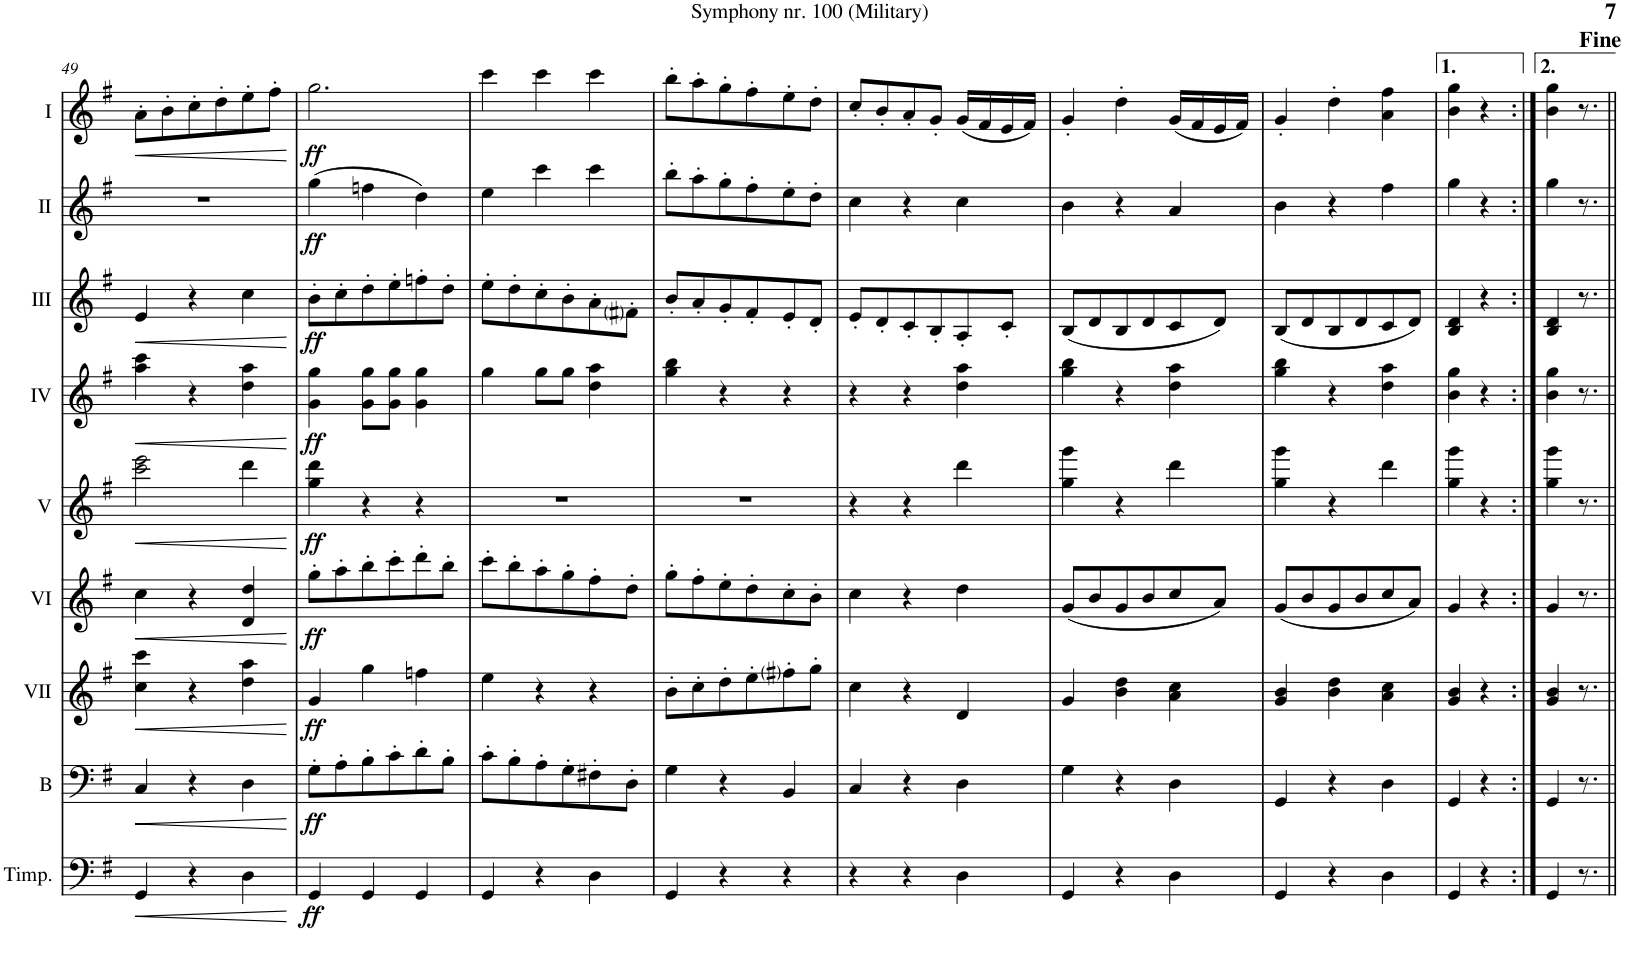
**kern	**dynam	**kern	**dynam	**kern	**dynam	**kern	**dynam	**kern	**dynam	**kern	**dynam	**kern	**dynam	**kern	**dynam	**kern	**dynam
*part9	*part9	*part8	*part8	*part7	*part7	*part6	*part6	*part5	*part5	*part4	*part4	*part3	*part3	*part2	*part2	*part1	*part1
*staff9	*staff9	*staff8	*staff8	*staff7	*staff7	*staff6	*staff6	*staff5	*staff5	*staff4	*staff4	*staff3	*staff3	*staff2	*staff2	*staff1	*staff1
*I"Timpani (in G D)	*	*I"Bass	*	*I"Acc. 7	*	*I"Acc. 6	*	*I"Acc. 5	*	*I"Acc. 4	*	*I"Acc. 3	*	*I"Acc. 2	*	*I"Acc. 1	*
*I'Timp.	*	*I'B	*	*	*	*	*	*	*	*	*	*	*	*	*	*	*
!!LO:PB:g=z
*clefF4	*	*clefF4	*	*clefG2	*	*clefG2	*	*clefG2	*	*clefG2	*	*clefG2	*	*clefG2	*	*clefG2	*
*	*	*Trd7c12	*	*Trd7c12	*	*Trd7c12	*	*Trd7c12	*	*Trd7c12	*	*	*	*	*	*	*
*k[f#]	*	*k[f#]	*	*k[f#]	*	*k[f#]	*	*k[f#]	*	*k[f#]	*	*k[f#]	*	*k[f#]	*	*k[f#]	*
*M3/4	*	*M3/4	*	*M3/4	*	*M3/4	*	*M3/4	*	*M3/4	*	*M3/4	*	*M3/4	*	*M3/4	*
=49	=49	=49	=49	=49	=49	=49	=49	=49	=49	=49	=49	=49	=49	=49	=49	=49	=49
!	!LO:HP:b	!	!LO:HP:b	!	!LO:HP:b	!	!LO:HP:b	!	!LO:HP:b	!	!LO:HP:b	!	!LO:HP:b	!	!	!	!LO:HP:b
4GG/	<	4C/	<	4cc\ 4ccc\	<	4cc\	<	2ccc\ 2eee\	<	4aa\ 4ccc\	<	4e/	<	2.r	.	8a'\L	<
.	.	.	.	.	.	.	.	.	.	.	.	.	.	.	.	8b'\	.
4r	.	4r	.	4r	.	4r	.	.	.	4r	.	4r	.	.	.	8cc'\	.
.	.	.	.	.	.	.	.	.	.	.	.	.	.	.	.	8dd'\	.
4D\	.	4D\	.	4dd\ 4aa\	.	4d/ 4dd/	.	4ddd\	.	4dd\ 4aa\	.	4cc\	.	.	.	8ee'\	.
.	.	.	.	.	.	.	.	.	.	.	.	.	.	.	.	8ff#'\J	.
.	[	.	[	.	[	.	[	.	[	.	[	.	[	.	.	.	[
=50	=50	=50	=50	=50	=50	=50	=50	=50	=50	=50	=50	=50	=50	=50	=50	=50	=50
!	!LO:DY:b	!	!LO:DY:b	!	!LO:DY:b	!	!LO:DY:b	!	!LO:DY:b	!	!LO:DY:b	!	!LO:DY:b	!	!LO:DY:b	!	!LO:DY:b
4GG/	ff	8G'\L	ff	4g/	ff	8gg'\L	ff	4gg\ 4ddd\	ff	4g\ 4gg\	ff	8b'\L	ff	(4gg\	ff	2.gg\	ff
.	.	8A'\	.	.	.	8aa'\	.	.	.	.	.	8cc'\	.	.	.	.	.
4GG/	.	8B'\	.	4gg\	.	8bb'\	.	4r	.	8g\ 8gg\L	.	8dd'\	.	4ffn\	.	.	.
.	.	8c'\	.	.	.	8ccc'\	.	.	.	8g\ 8gg\J	.	8ee'\	.	.	.	.	.
4GG/	.	8d'\	.	4ffn\	.	8ddd'\	.	4r	.	4g\ 4gg\	.	8ffn'\	.	4dd\)	.	.	.
.	.	8B'\J	.	.	.	8bb'\J	.	.	.	.	.	8dd'\J	.	.	.	.	.
=51	=51	=51	=51	=51	=51	=51	=51	=51	=51	=51	=51	=51	=51	=51	=51	=51	=51
4GG/	.	8c'\L	.	4ee\	.	8ccc'\L	.	2.r	.	4gg\	.	8ee'\L	.	4ee\	.	4ccc\	.
.	.	8B'\	.	.	.	8bb'\	.	.	.	.	.	8dd'\	.	.	.	.	.
4r	.	8A'\	.	4r	.	8aa'\	.	.	.	8gg\L	.	8cc'\	.	4ccc\	.	4ccc\	.
.	.	8G'\	.	.	.	8gg'\	.	.	.	8gg\J	.	8b'\	.	.	.	.	.
4D\	.	8F#X'\	.	4r	.	8ff#'\	.	.	.	4dd\ 4aa\	.	8a'\	.	4ccc\	.	4ccc\	.
.	.	8D'\J	.	.	.	8dd'\J	.	.	.	.	.	8f#i'\J	.	.	.	.	.
=52	=52	=52	=52	=52	=52	=52	=52	=52	=52	=52	=52	=52	=52	=52	=52	=52	=52
4GG/	.	4G\	.	8b'\L	.	8gg'\L	.	2.r	.	4gg\ 4bb\	.	8b'/L	.	8bb'\L	.	8bb'\L	.
.	.	.	.	8cc'\	.	8ff#'\	.	.	.	.	.	8a'/	.	8aa'\	.	8aa'\	.
4r	.	4r	.	8dd'\	.	8ee'\	.	.	.	4r	.	8g'/	.	8gg'\	.	8gg'\	.
.	.	.	.	8ee'\	.	8dd'\	.	.	.	.	.	8f#'/	.	8ff#'\	.	8ff#'\	.
4r	.	4BB/	.	8ff#i'\	.	8cc'\	.	.	.	4r	.	8e'/	.	8ee'\	.	8ee'\	.
.	.	.	.	8gg'\J	.	8b'\J	.	.	.	.	.	8d'/J	.	8dd'\J	.	8dd'\J	.
=53	=53	=53	=53	=53	=53	=53	=53	=53	=53	=53	=53	=53	=53	=53	=53	=53	=53
4r	.	4C/	.	4cc\	.	4cc\	.	4r	.	4r	.	8e'/L	.	4cc\	.	8cc'/L	.
.	.	.	.	.	.	.	.	.	.	.	.	8d'/	.	.	.	8b'/	.
4r	.	4r	.	4r	.	4r	.	4r	.	4r	.	8c'/	.	4r	.	8a'/	.
.	.	.	.	.	.	.	.	.	.	.	.	8B'/	.	.	.	8g'/J	.
4D\	.	4D\	.	4d/	.	4dd\	.	4ddd\	.	4dd\ 4aa\	.	8A'/	.	4cc\	.	(16g/LL	.
.	.	.	.	.	.	.	.	.	.	.	.	.	.	.	.	16f#/	.
.	.	.	.	.	.	.	.	.	.	.	.	8c'/J	.	.	.	16e/	.
.	.	.	.	.	.	.	.	.	.	.	.	.	.	.	.	16f#/JJ)	.
=54	=54	=54	=54	=54	=54	=54	=54	=54	=54	=54	=54	=54	=54	=54	=54	=54	=54
4GG/	.	4G\	.	4g/	.	(8g/L	.	4gg\ 4ggg\	.	4gg\ 4bb\	.	(8B/L	.	4b\	.	4g'/	.
.	.	.	.	.	.	8b/	.	.	.	.	.	8d/	.	.	.	.	.
4r	.	4r	.	4b\ 4dd\	.	8g/	.	4r	.	4r	.	8B/	.	4r	.	4dd'\	.
.	.	.	.	.	.	8b/	.	.	.	.	.	8d/	.	.	.	.	.
4D\	.	4D\	.	4a\ 4cc\	.	8cc/	.	4ddd\	.	4dd\ 4aa\	.	8c/	.	4a/	.	(16g/LL	.
.	.	.	.	.	.	.	.	.	.	.	.	.	.	.	.	16f#/	.
.	.	.	.	.	.	8a/J)	.	.	.	.	.	8d/J)	.	.	.	16e/	.
.	.	.	.	.	.	.	.	.	.	.	.	.	.	.	.	16f#/JJ)	.
=55	=55	=55	=55	=55	=55	=55	=55	=55	=55	=55	=55	=55	=55	=55	=55	=55	=55
4GG/	.	4GG/	.	4g/ 4b/	.	(8g/L	.	4gg\ 4ggg\	.	4gg\ 4bb\	.	(8B/L	.	4b\	.	4g'/	.
.	.	.	.	.	.	8b/	.	.	.	.	.	8d/	.	.	.	.	.
4r	.	4r	.	4b\ 4dd\	.	8g/	.	4r	.	4r	.	8B/	.	4r	.	4dd'\	.
.	.	.	.	.	.	8b/	.	.	.	.	.	8d/	.	.	.	.	.
4D\	.	4D\	.	4a\ 4cc\	.	8cc/	.	4ddd\	.	4dd\ 4aa\	.	8c/	.	4ff#\	.	4a\ 4ff#\	.
.	.	.	.	.	.	8a/J)	.	.	.	.	.	8d/J)	.	.	.	.	.
=56	=56	=56	=56	=56	=56	=56	=56	=56	=56	=56	=56	=56	=56	=56	=56	=56	=56
4GG/	.	4GG/	.	4g/ 4b/	.	4g/	.	4gg\ 4ggg\	.	4b\ 4gg\	.	4B/ 4d/	.	4gg\	.	4b\ 4gg\	.
4r	.	4r	.	4r	.	4r	.	4r	.	4r	.	4r	.	4r	.	4r	.
=57:|!	=57:|!	=57:|!	=57:|!	=57:|!	=57:|!	=57:|!	=57:|!	=57:|!	=57:|!	=57:|!	=57:|!	=57:|!	=57:|!	=57:|!	=57:|!	=57:|!	=57:|!
4GG/	.	4GG/	.	4g/ 4b/	.	4g/	.	4gg\ 4ggg\	.	4b\ 4gg\	.	4B/ 4d/	.	4gg\	.	4b\ 4gg\	.
8.r	.	8.r	.	8.r	.	8.r	.	8.r	.	8.r	.	8.r	.	8.r	.	8.r	.
!	!	!	!	!	!	!	!	!	!	!	!	!	!	!	!	!LO:TX:a:t=<b><font size="12"/>Fine</b>	!
=||	=||	=||	=||	=||	=||	=||	=||	=||	=||	=||	=||	=||	=||	=||	=||	=||	=||
*-	*-	*-	*-	*-	*-	*-	*-	*-	*-	*-	*-	*-	*-	*-	*-	*-	*-
